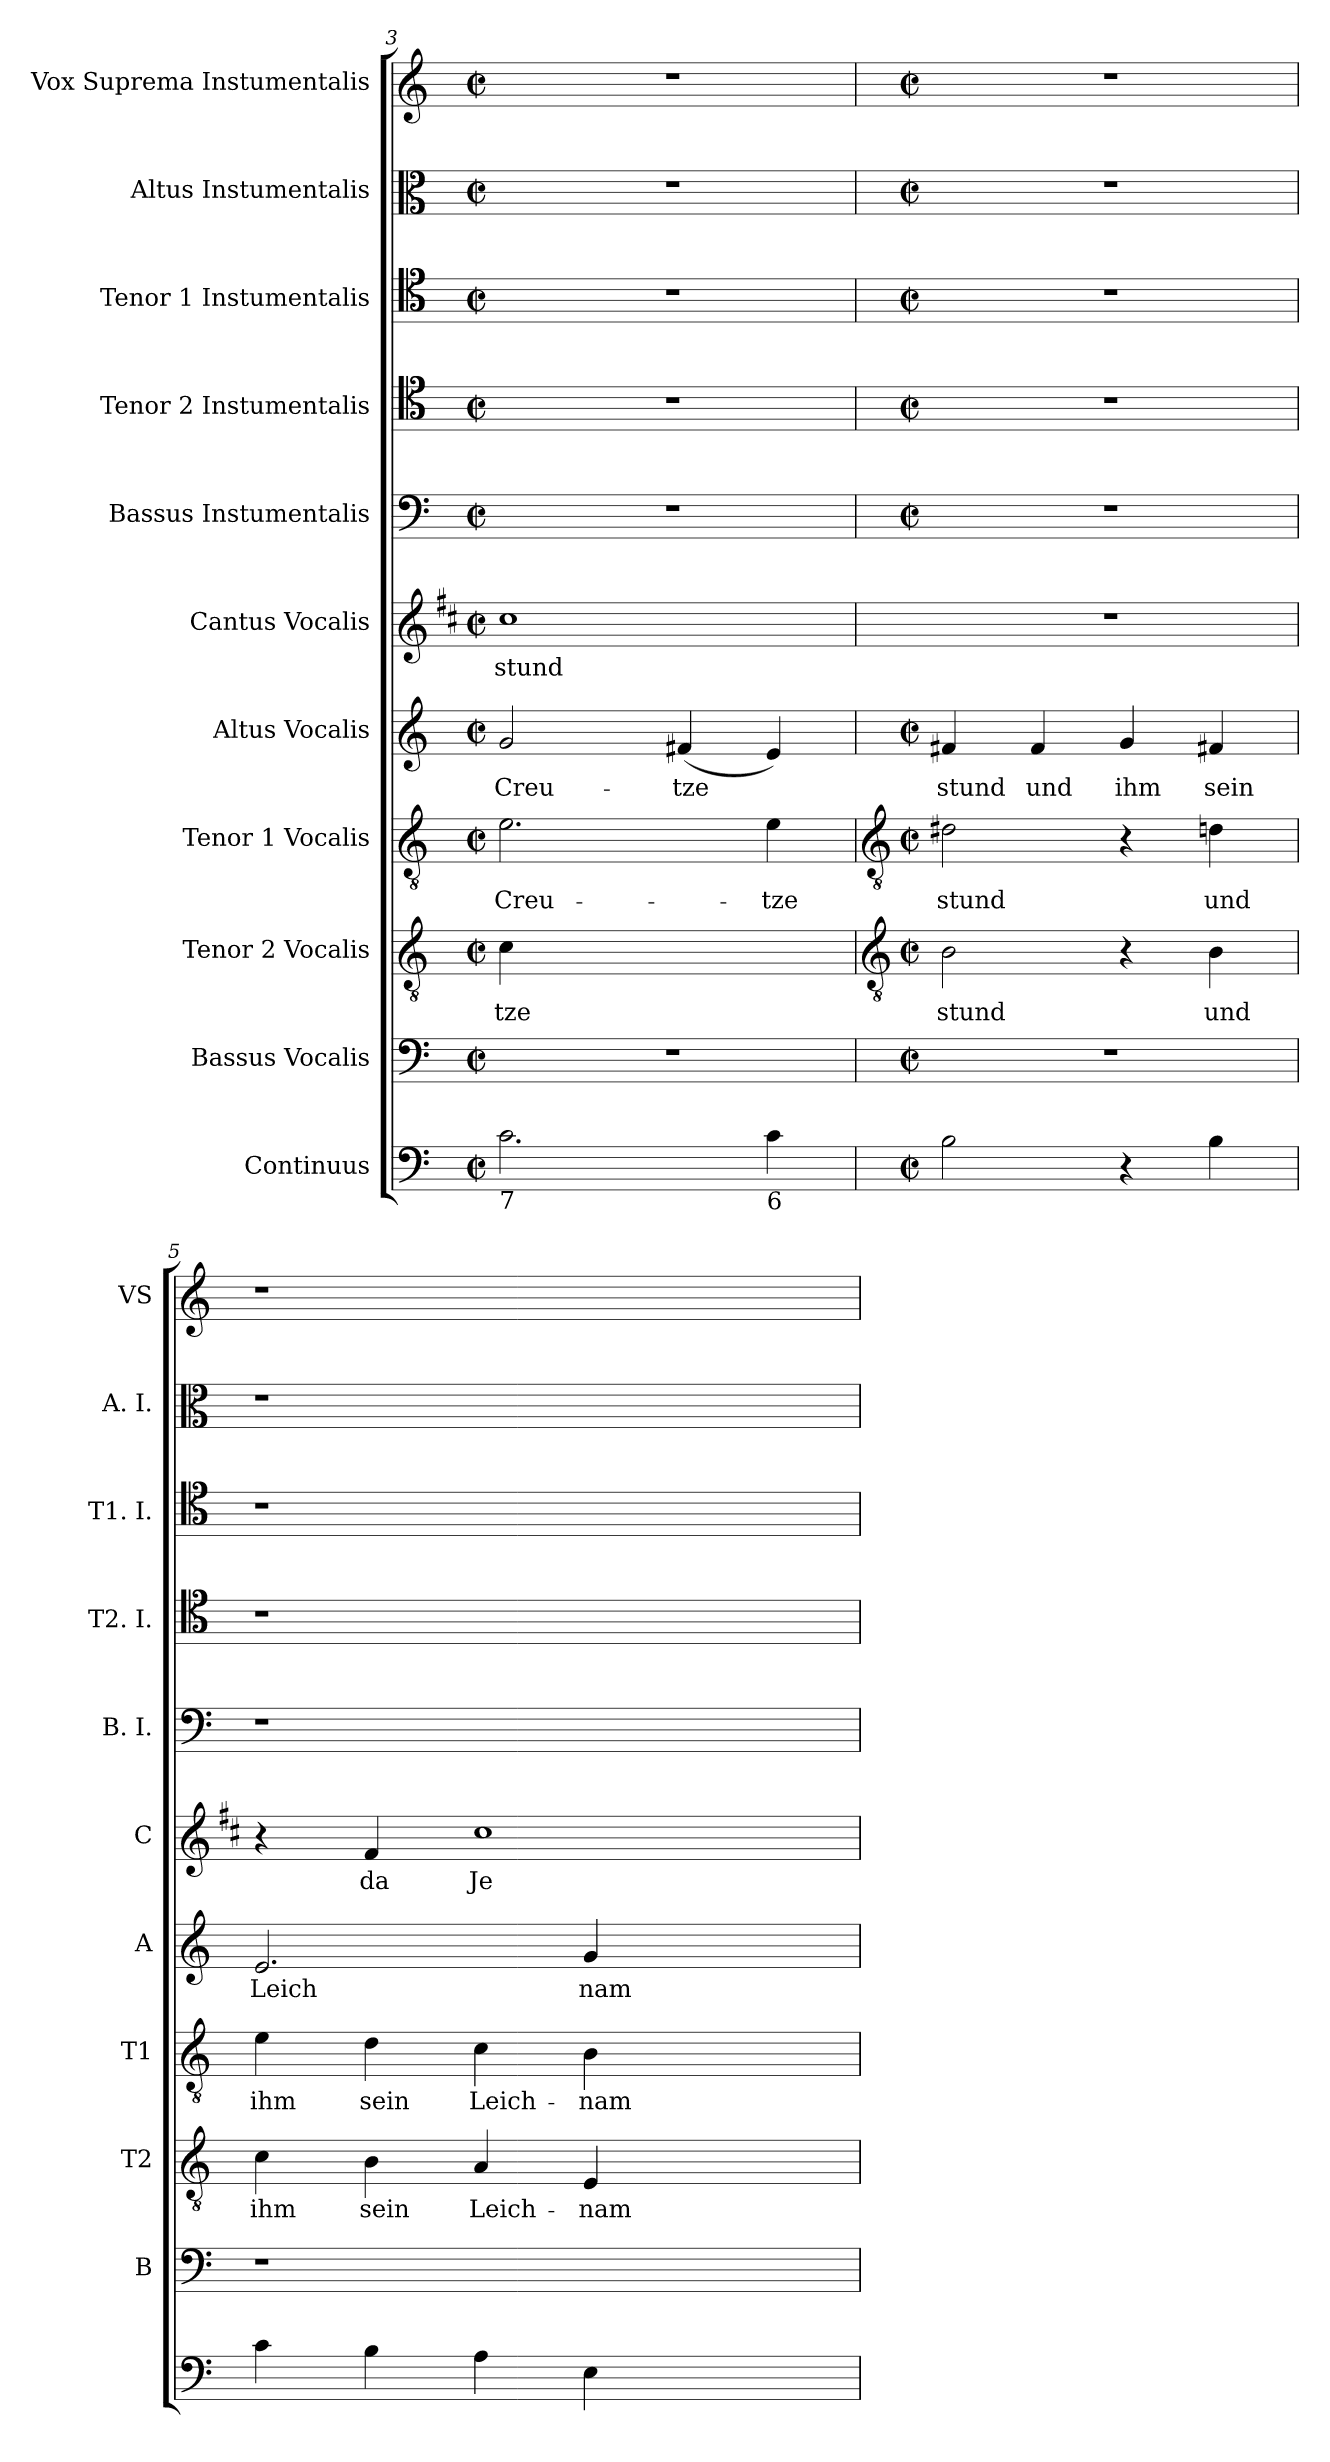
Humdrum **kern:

**kern	**kern	**kern	**text	**kern	**text	**kern	**text	**kern	**text	**kern	**kern	**kern	**kern	**kern
*part11	*part10	*part9	*part9	*part8	*part8	*part7	*part7	*part6	*part6	*part5	*part4	*part3	*part2	*part1
*staff11	*staff10	*staff9	*staff9	*staff8	*staff8	*staff7	*staff7	*staff6	*staff6	*staff5	*staff4	*staff3	*staff2	*staff1
*I"Continuus	*I"Bassus Vocalis	*I"Tenor 2 Vocalis	*	*I"Tenor 1 Vocalis	*	*I"Altus Vocalis	*	*I"Cantus Vocalis	*	*I"Bassus Instumentalis	*I"Tenor 2 Instumentalis	*I"Tenor 1 Instumentalis	*I"Altus Instumentalis	*I"Vox Suprema Instumentalis
*	*I'B	*I'T2	*	*I'T1	*	*I'A	*	*I'C	*	*I'B. I.	*I'T2. I.	*I'T1. I.	*I'A. I.	*I'VS
!!LO:LB:g=z
*clefF4	*clefF4	*clefGv2	*	*clefGv2	*	*clefG2	*	*clefG2	*	*clefF4	*clefC4	*clefC4	*clefC3	*clefG2
*	*	*	*	*	*	*	*	*ITrd1c2	*	*ITrd7c12	*	*	*	*
*k[]	*k[]	*k[]	*	*k[]	*	*k[]	*	*k[]	*	*k[]	*k[]	*k[]	*k[]	*k[]
*C:	*C:	*C:	*	*C:	*	*C:	*	*C:	*	*C:	*C:	*C:	*C:	*C:
*M2/2	*M2/2	*M2/2	*	*M2/2	*	*M2/2	*	*M2/2	*	*M2/2	*M2/2	*M2/2	*M2/2	*M2/2
*met(c|)	*met(c|)	*met(c|)	*	*met(c|)	*	*met(c|)	*	*met(c|)	*	*met(c|)	*met(c|)	*met(c|)	*met(c|)	*met(c|)
=3A	=3A	=3A	=3A	=3A	=3A	=3A	=3A	=3A	=3A	=3A	=3A	=3A	=3A	=3A
*^	*	*	*	*	*	*	*	*	*	*	*	*	*	*
!LO:TX:b:t=7	!	!	!	!	!	!	!	!	!	!	!	!	!	!	!
!	!	!	!	!LO:LY:b	!	!LO:LY:b	!	!LO:LY:b	!	!LO:LY:b	!	!	!	!	!
1ryy	2.c	1r	4c	-tze	2.e	Creu-	2g	Creu-	1b	stund	1r	1r	1r	1r	1r
.	.	.	2.ryy	.	.	.	.	.	.	.	.	.	.	.	.
!	!	!	!	!	!	!	!	!LO:LY:b	!	!	!	!	!	!	!
.	.	.	.	.	.	.	(<4f#X	-tze	.	.	.	.	.	.	.
!	!LO:TX:b:t=6	!	!	!	!	!	!	!	!	!	!	!	!	!	!
!	!	!	!	!	!	!LO:LY:b	!	!	!	!	!	!	!	!	!
.	4c	.	.	.	4e	-tze	4e)	.	.	.	.	.	.	.	.
*v	*v	*	*	*	*	*	*	*	*	*	*	*	*	*	*
!!LO:LB:g=z
=4	=4	=4	=4	=4	=4	=4	=4	=4	=4	=4	=4	=4	=4	=4
*	*	*clefGv2	*	*clefGv2	*	*	*	*	*	*	*	*	*	*
*M2/2	*M2/2	*M2/2	*	*M2/2	*	*M2/2	*	*	*	*M2/2	*M2/2	*M2/2	*M2/2	*M2/2
*met(c|)	*met(c|)	*met(c|)	*	*met(c|)	*	*met(c|)	*	*	*	*met(c|)	*met(c|)	*met(c|)	*met(c|)	*met(c|)
*^	*	*	*	*	*	*	*	*	*	*	*	*	*	*
!	!	!	!	!LO:LY:b	!	!LO:LY:b	!	!LO:LY:b	!	!	!	!	!	!	!
*v	*v	*	*	*	*	*	*	*	*	*	*	*	*	*	*
2B	1r	2B	stund	2d#X	stund	4f#X	stund	1r	.	1r	1r	1r	1r	1r
!	!	!	!	!	!	!	!LO:LY:b	!	!	!	!	!	!	!
.	.	.	.	.	.	4f#	und	.	.	.	.	.	.	.
!	!	!	!	!	!	!	!LO:LY:b	!	!	!	!	!	!	!
4r	.	4r	.	4r	.	4g	ihm	.	.	.	.	.	.	.
!	!	!	!LO:LY:b	!	!LO:LY:b	!	!LO:LY:b	!	!	!	!	!	!	!
4B	.	4B	und	4dn	und	4f#X	sein	.	.	.	.	.	.	.
=5	=5	=5	=5	=5	=5	=5	=5	=5	=5	=5	=5	=5	=5	=5
!	!	!	!LO:LY:b	!	!LO:LY:b	!	!LO:LY:b	!	!	!	!	!	!	!
4c	1r	4c	ihm	4e	ihm	2.e	Leich	4r	.	1r	1r	1r	1r	1r
!	!	!	!LO:LY:b	!	!LO:LY:b	!	!	!	!LO:LY:b	!	!	!	!	!
4B	.	4B	sein	4d	sein	.	.	4e	da	.	.	.	.	.
!	!	!	!LO:LY:b	!	!LO:LY:b	!	!	!	!LO:LY:b	!	!	!	!	!
4A	.	4A	Leich-	4c	Leich-	.	.	1b	Je	.	.	.	.	.
!	!	!	!LO:LY:b	!	!LO:LY:b	!	!LO:LY:b	!	!	!	!	!	!	!
4E	.	4E	-nam	4B	-nam	4g	nam	.	.	.	.	.	.	.
2ryy	2ryy	2ryy	.	2ryy	.	2ryy	.	.	.	2ryy	2ryy	2ryy	2ryy	2ryy
=	=	=	=	=	=	=	=	=	=	=	=	=	=	=
*-	*-	*-	*-	*-	*-	*-	*-	*-	*-	*-	*-	*-	*-	*-
